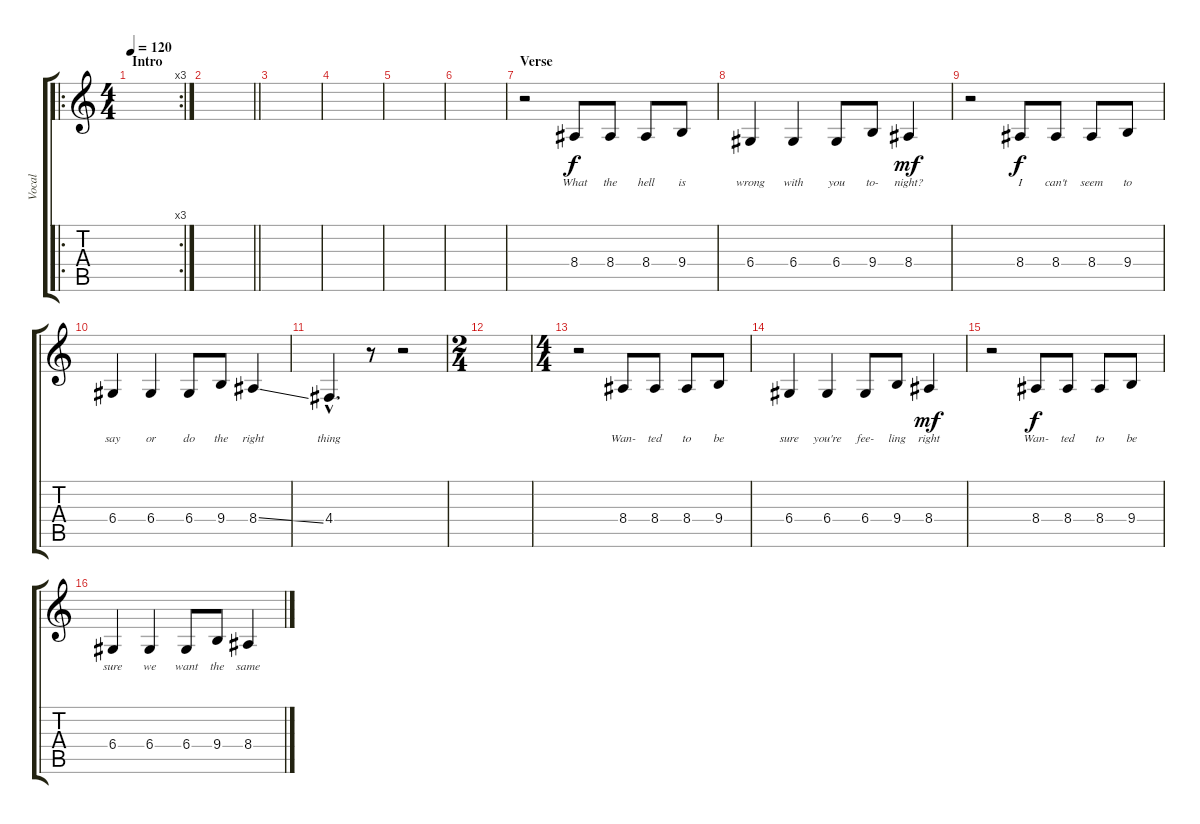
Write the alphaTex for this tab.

\track ("Vocal" "Vocal") {instrument vibraphone}
\staff {score tabs}
\tuning (E4 B3 G3 D3 A2 E2) {hide}
\ro
\rc 3
\ts (4 4)
\section ("" "Intro")
\tempo 120
\clef g2
\ks c
|
\barLineRight lightlight
|
|
|
|
|
\section ("" "Verse")
r.2 8.4.8{lyrics (0 "What") lyrics (1 "") lyrics (2 "") lyrics (3 "") lyrics (4 "")} 8.4.8{lyrics (0 "the") lyrics (1 "") lyrics (2 "") lyrics (3 "") lyrics (4 "")} 8.4.8{lyrics (0 "hell") lyrics (1 "") lyrics (2 "") lyrics (3 "") lyrics (4 "")} 9.4.8{lyrics (0 "is") lyrics (1 "") lyrics (2 "") lyrics (3 "") lyrics (4 "")} |
6.4.4{lyrics (0 "wrong") lyrics (1 "") lyrics (2 "") lyrics (3 "") lyrics (4 "")} 6.4.4{lyrics (0 "with") lyrics (1 "") lyrics (2 "") lyrics (3 "") lyrics (4 "")} 6.4.8{lyrics (0 "you") lyrics (1 "") lyrics (2 "") lyrics (3 "") lyrics (4 "")} 9.4.8{lyrics (0 "to-") lyrics (1 "") lyrics (2 "") lyrics (3 "") lyrics (4 "")} 8.4.4{lyrics (0 "night?") lyrics (1 "") lyrics (2 "") lyrics (3 "") lyrics (4 "") dy mf} |
r.2 8.4.8{lyrics (0 "I") lyrics (1 "") lyrics (2 "") lyrics (3 "") lyrics (4 "") dy f} 8.4.8{lyrics (0 "can't") lyrics (1 "") lyrics (2 "") lyrics (3 "") lyrics (4 "")} 8.4.8{lyrics (0 "seem") lyrics (1 "") lyrics (2 "") lyrics (3 "") lyrics (4 "")} 9.4.8{lyrics (0 "to") lyrics (1 "") lyrics (2 "") lyrics (3 "") lyrics (4 "")} |
6.4.4{lyrics (0 "say") lyrics (1 "") lyrics (2 "") lyrics (3 "") lyrics (4 "")} 6.4.4{lyrics (0 "or") lyrics (1 "") lyrics (2 "") lyrics (3 "") lyrics (4 "")} 6.4.8{lyrics (0 "do") lyrics (1 "") lyrics (2 "") lyrics (3 "") lyrics (4 "")} 9.4.8{lyrics (0 "the") lyrics (1 "") lyrics (2 "") lyrics (3 "") lyrics (4 "")} 8.4{ss}.4{lyrics (0 "right") lyrics (1 "") lyrics (2 "") lyrics (3 "") lyrics (4 "")} |
4.4{hac}.4{d lyrics (0 "thing") lyrics (1 "") lyrics (2 "") lyrics (3 "") lyrics (4 "")} r.8 r.2 |
\ts (2 4)
|
\ts (4 4)
r.2 8.4.8{lyrics (0 "Wan-") lyrics (1 "") lyrics (2 "") lyrics (3 "") lyrics (4 "")} 8.4.8{lyrics (0 "ted") lyrics (1 "") lyrics (2 "") lyrics (3 "") lyrics (4 "")} 8.4.8{lyrics (0 "to") lyrics (1 "") lyrics (2 "") lyrics (3 "") lyrics (4 "")} 9.4.8{lyrics (0 "be") lyrics (1 "") lyrics (2 "") lyrics (3 "") lyrics (4 "")} |
6.4.4{lyrics (0 "sure") lyrics (1 "") lyrics (2 "") lyrics (3 "") lyrics (4 "")} 6.4.4{lyrics (0 "you're") lyrics (1 "") lyrics (2 "") lyrics (3 "") lyrics (4 "")} 6.4.8{lyrics (0 "fee-") lyrics (1 "") lyrics (2 "") lyrics (3 "") lyrics (4 "")} 9.4.8{lyrics (0 "ling") lyrics (1 "") lyrics (2 "") lyrics (3 "") lyrics (4 "")} 8.4.4{lyrics (0 "right") lyrics (1 "") lyrics (2 "") lyrics (3 "") lyrics (4 "") dy mf} |
r.2 8.4.8{lyrics (0 "Wan-") lyrics (1 "") lyrics (2 "") lyrics (3 "") lyrics (4 "") dy f} 8.4.8{lyrics (0 "ted") lyrics (1 "") lyrics (2 "") lyrics (3 "") lyrics (4 "")} 8.4.8{lyrics (0 "to") lyrics (1 "") lyrics (2 "") lyrics (3 "") lyrics (4 "")} 9.4.8{lyrics (0 "be") lyrics (1 "") lyrics (2 "") lyrics (3 "") lyrics (4 "")} |
6.4.4{lyrics (0 "sure") lyrics (1 "") lyrics (2 "") lyrics (3 "") lyrics (4 "")} 6.4.4{lyrics (0 "we") lyrics (1 "") lyrics (2 "") lyrics (3 "") lyrics (4 "")} 6.4.8{lyrics (0 "want") lyrics (1 "") lyrics (2 "") lyrics (3 "") lyrics (4 "")} 9.4.8{lyrics (0 "the") lyrics (1 "") lyrics (2 "") lyrics (3 "") lyrics (4 "")} 8.4{ss}.4{lyrics (0 "same") lyrics (1 "") lyrics (2 "") lyrics (3 "") lyrics (4 "")}
